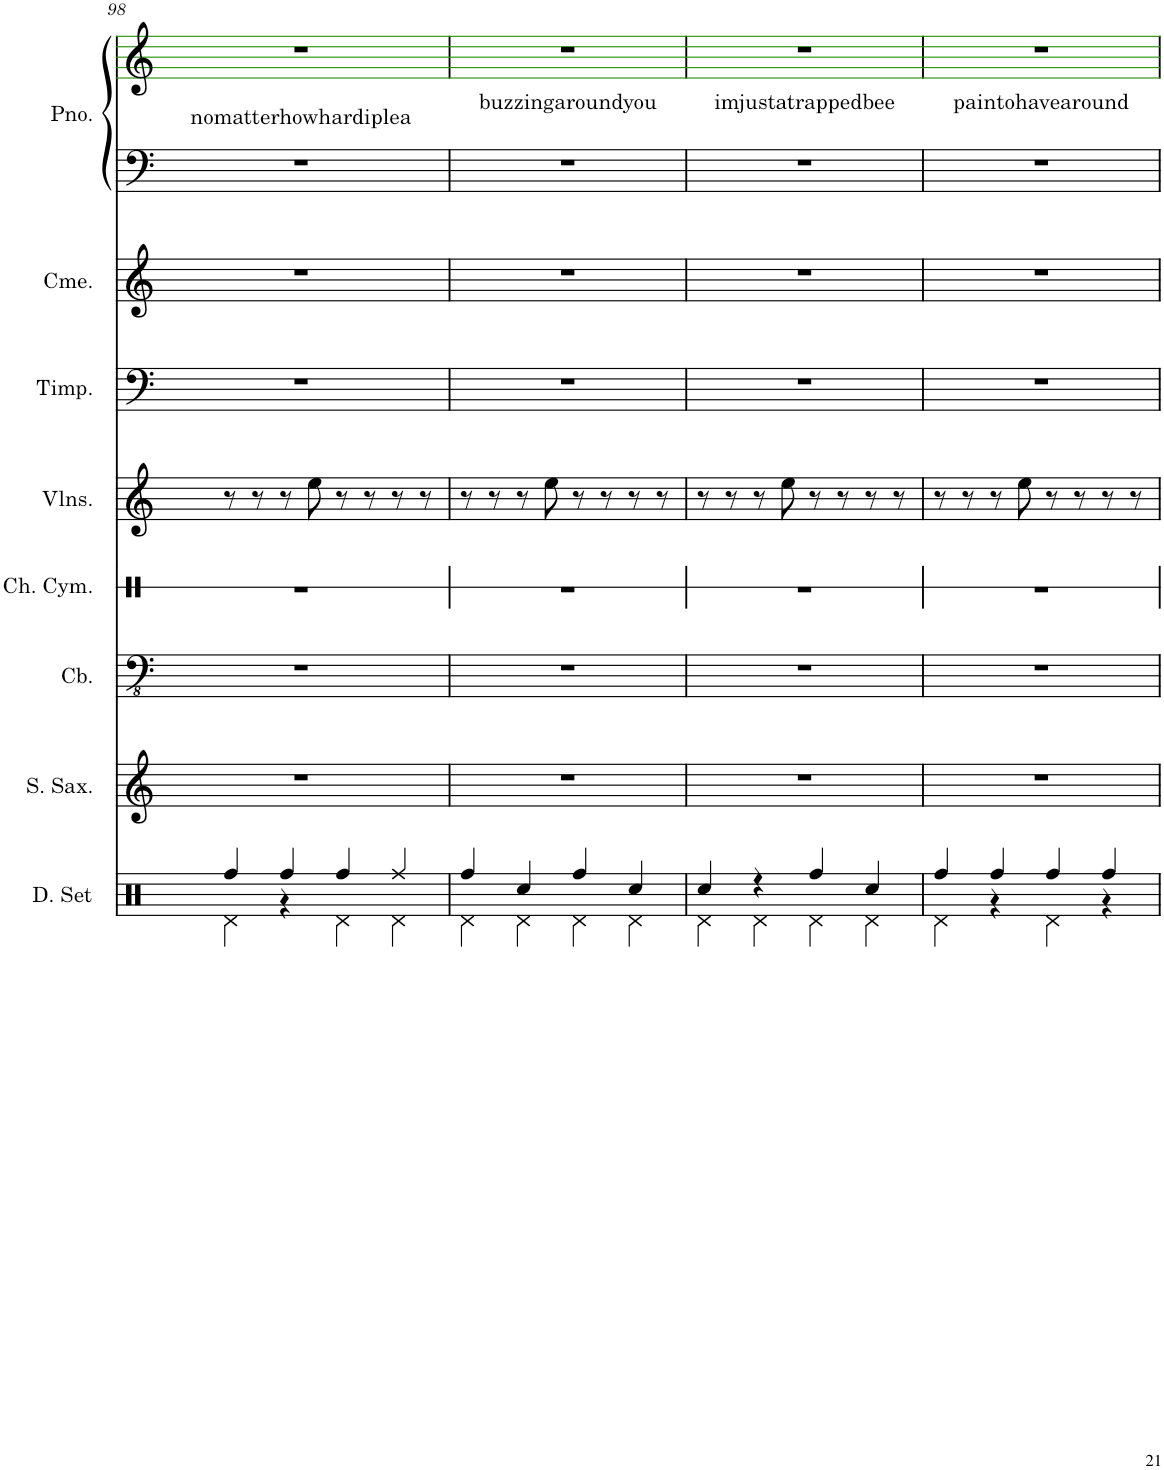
**kern	**kern	**kern	**kern	**kern	**kern	**kern	**kern	**kern	**text
*part8	*part7	*part6	*part5	*part4	*part3	*part2	*part1	*part1	*part1
*staff9	*staff8	*staff7	*staff6	*staff5	*staff4	*staff3	*staff2	*staff1	*staff1
*I"Drumset	*I"Soprano Saxophone	*I"Contrabass	*I"Chinese Cymbal	*I"Violins	*I"Timpani	*I"Chimes	*I"Grand Piano	*	*
*I'D. Set	*I'S. Sax.	*I'Cb.	*I'Ch. Cym.	*I'Vlns.	*I'Timp.	*I'Cme.	*I'Pno.	*	*
!!LO:PB:g=z
*clefX	*clefG2	*clefFv4	*clefX	*clefG2	*clefF4	*clefG2	*clefF4	*clefG2	*
*	*ITrd1c2	*ITrd7c12	*	*	*	*	*	*	*
*k[]	*k[]	*k[]	*k[]	*k[]	*k[]	*k[]	*k[]	*k[]	*
*M4/4	*M4/4	*M4/4	*M4/4	*M4/4	*M4/4	*M4/4	*M4/4	*M4/4	*
=98	=98	=98	=98	=98	=98	=98	=98	=98	=98
*^	*	*	*	*	*	*	*	*	*
!	!	!	!	!	!	!	!	!	!	!LO:LY:b
4Rff/	4Rd\	1r	1r	1r	8r	1r	1r	1r	1r	nomatterhowhardiplea
.	.	.	.	.	8r	.	.	.	.	.
4Rff/	4r	.	.	.	8r	.	.	.	.	.
.	.	.	.	.	8ee\	.	.	.	.	.
4Rff/	4Rd\	.	.	.	8r	.	.	.	.	.
.	.	.	.	.	8r	.	.	.	.	.
4Rff/	4Rd\	.	.	.	8r	.	.	.	.	.
.	.	.	.	.	8r	.	.	.	.	.
=99	=99	=99	=99	=99	=99	=99	=99	=99	=99	=99
!	!	!	!	!	!	!	!	!	!	!LO:LY:b
4Rff/	4Rd\	1r	1r	1r	8r	1r	1r	1r	1r	buzzingaroundyou
.	.	.	.	.	8r	.	.	.	.	.
4Rcc/	4Rd\	.	.	.	8r	.	.	.	.	.
.	.	.	.	.	8ee\	.	.	.	.	.
4Rff/	4Rd\	.	.	.	8r	.	.	.	.	.
.	.	.	.	.	8r	.	.	.	.	.
4Rcc/	4Rd\	.	.	.	8r	.	.	.	.	.
.	.	.	.	.	8r	.	.	.	.	.
=100	=100	=100	=100	=100	=100	=100	=100	=100	=100	=100
!	!	!	!	!	!	!	!	!	!	!LO:LY:b
4Rcc/	4Rd\	1r	1r	1r	8r	1r	1r	1r	1r	imjustatrappedbee
.	.	.	.	.	8r	.	.	.	.	.
4r	4Rd\	.	.	.	8r	.	.	.	.	.
.	.	.	.	.	8ee\	.	.	.	.	.
4Rff/	4Rd\	.	.	.	8r	.	.	.	.	.
.	.	.	.	.	8r	.	.	.	.	.
4Rcc/	4Rd\	.	.	.	8r	.	.	.	.	.
.	.	.	.	.	8r	.	.	.	.	.
=101	=101	=101	=101	=101	=101	=101	=101	=101	=101	=101
!	!	!	!	!	!	!	!	!	!	!LO:LY:b
4Rff/	4Rd\	1r	1r	1r	8r	1r	1r	1r	1r	paintohavearound
.	.	.	.	.	8r	.	.	.	.	.
4Rff/	4r	.	.	.	8r	.	.	.	.	.
.	.	.	.	.	8ee\	.	.	.	.	.
4Rff/	4Rd\	.	.	.	8r	.	.	.	.	.
.	.	.	.	.	8r	.	.	.	.	.
4Rff/	4r	.	.	.	8r	.	.	.	.	.
.	.	.	.	.	8r	.	.	.	.	.
*v	*v	*	*	*	*	*	*	*	*	*
=	=	=	=	=	=	=	=	=	=
*-	*-	*-	*-	*-	*-	*-	*-	*-	*-
